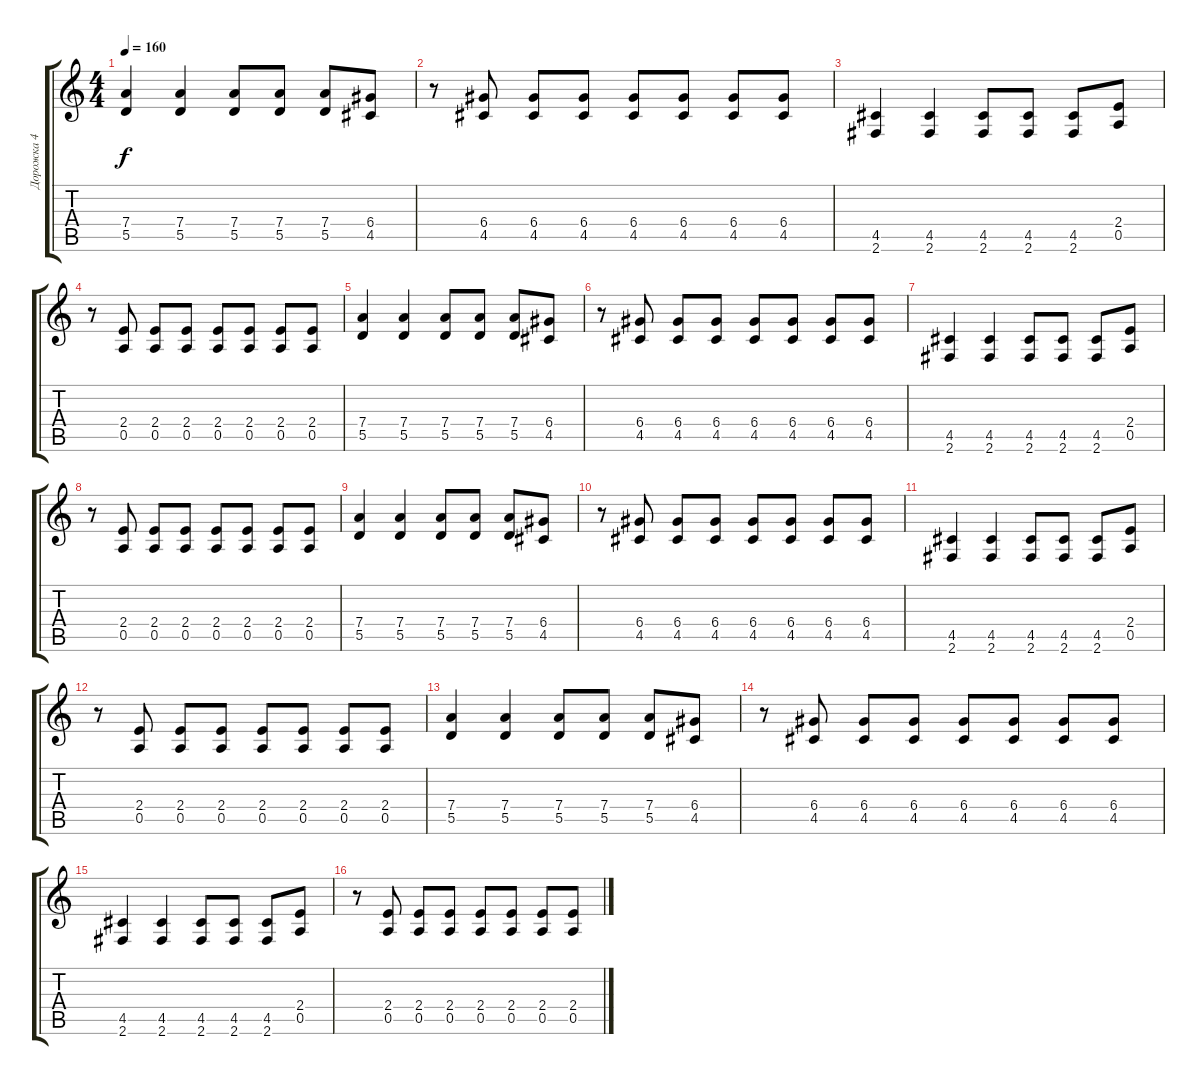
\track ("Дорожка 4" "Дорожка 4") {instrument overdrivenguitar}
\staff {score tabs}
\tuning (E4 B3 G3 D3 A2 E2) {hide}
\ts (4 4)
\tempo 160
\clef g2
\ks c
(7.4 5.5).4{dy f} (7.4 5.5).4 (7.4 5.5).8 (7.4 5.5).8 (7.4 5.5).8 (6.4 4.5).8 |
r.8 (6.4 4.5).8 (6.4 4.5).8 (6.4 4.5).8 (6.4 4.5).8 (6.4 4.5).8 (6.4 4.5).8 (6.4 4.5).8 |
(4.5 2.6).4 (4.5 2.6).4 (4.5 2.6).8 (4.5 2.6).8 (4.5 2.6).8 (2.4 0.5).8 |
r.8 (2.4 0.5).8 (2.4 0.5).8 (2.4 0.5).8 (2.4 0.5).8 (2.4 0.5).8 (2.4 0.5).8 (2.4 0.5).8 |
(7.4 5.5).4 (7.4 5.5).4 (7.4 5.5).8 (7.4 5.5).8 (7.4 5.5).8 (6.4 4.5).8 |
r.8 (6.4 4.5).8 (6.4 4.5).8 (6.4 4.5).8 (6.4 4.5).8 (6.4 4.5).8 (6.4 4.5).8 (6.4 4.5).8 |
(4.5 2.6).4 (4.5 2.6).4 (4.5 2.6).8 (4.5 2.6).8 (4.5 2.6).8 (2.4 0.5).8 |
r.8 (2.4 0.5).8 (2.4 0.5).8 (2.4 0.5).8 (2.4 0.5).8 (2.4 0.5).8 (2.4 0.5).8 (2.4 0.5).8 |
(7.4 5.5).4 (7.4 5.5).4 (7.4 5.5).8 (7.4 5.5).8 (7.4 5.5).8 (6.4 4.5).8 |
r.8 (6.4 4.5).8 (6.4 4.5).8 (6.4 4.5).8 (6.4 4.5).8 (6.4 4.5).8 (6.4 4.5).8 (6.4 4.5).8 |
(4.5 2.6).4 (4.5 2.6).4 (4.5 2.6).8 (4.5 2.6).8 (4.5 2.6).8 (2.4 0.5).8 |
r.8 (2.4 0.5).8 (2.4 0.5).8 (2.4 0.5).8 (2.4 0.5).8 (2.4 0.5).8 (2.4 0.5).8 (2.4 0.5).8 |
(7.4 5.5).4 (7.4 5.5).4 (7.4 5.5).8 (7.4 5.5).8 (7.4 5.5).8 (6.4 4.5).8 |
r.8 (6.4 4.5).8 (6.4 4.5).8 (6.4 4.5).8 (6.4 4.5).8 (6.4 4.5).8 (6.4 4.5).8 (6.4 4.5).8 |
(4.5 2.6).4 (4.5 2.6).4 (4.5 2.6).8 (4.5 2.6).8 (4.5 2.6).8 (2.4 0.5).8 |
r.8 (2.4 0.5).8 (2.4 0.5).8 (2.4 0.5).8 (2.4 0.5).8 (2.4 0.5).8 (2.4 0.5).8 (2.4 0.5).8
